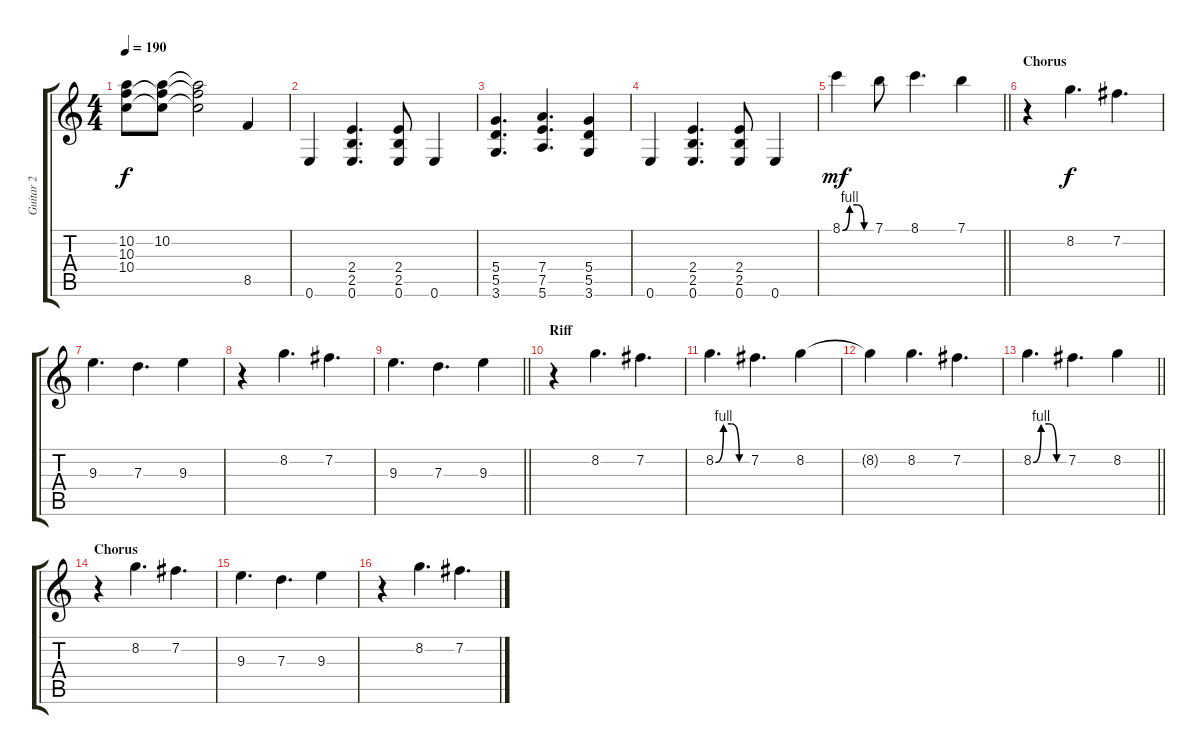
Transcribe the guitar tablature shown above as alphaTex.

\track ("Guitar 2" "Guitar 2") {instrument distortionguitar}
\staff {score tabs}
\tuning (E4 B3 G3 D3 A2 E2) {hide}
\ts (4 4)
\tempo 190
\clef g2
\ks c
(10.2{t} 10.3{t} 10.4{t}).8{dy f} (10.2 10.3{t} 10.4{t}).8 (10.2{t} 10.3{t} 10.4{t}).2 8.5.4 |
0.6.4 (2.4 2.5 0.6).4{d} (2.4 2.5 0.6).8 0.6.4 |
(5.4 5.5 3.6).4{d} (7.4 7.5 5.6).4{d} (5.4 5.5 3.6).4 |
0.6.4 (2.4 2.5 0.6).4{d} (2.4 2.5 0.6).8 0.6.4 |
\barLineRight lightlight
8.1{be (custom 0 0 15 4 30 4 45 0 60 0)}.4{dy mf} 7.1.8 8.1.4{d} 7.1.4 |
\section ("" "Chorus")
r.4 8.2.4{d dy f} 7.2.4{d} |
9.3.4{d} 7.3.4{d} 9.3.4 |
r.4 8.2.4{d} 7.2.4{d} |
\barLineRight lightlight
9.3.4{d} 7.3.4{d} 9.3.4 |
\section ("" "Riff")
r.4 8.2.4{d} 7.2.4{d} |
8.2{be (custom 0 0 15 4 30 4 45 0 60 0)}.4{d} 7.2.4{d} 8.2.4 |
8.2{t}.4 8.2.4{d} 7.2.4{d} |
\barLineRight lightlight
8.2{be (custom 0 0 15 4 30 4 45 0 60 0)}.4{d} 7.2.4{d} 8.2.4 |
\section ("" "Chorus")
r.4 8.2.4{d} 7.2.4{d} |
9.3.4{d} 7.3.4{d} 9.3.4 |
r.4 8.2.4{d} 7.2.4{d}
